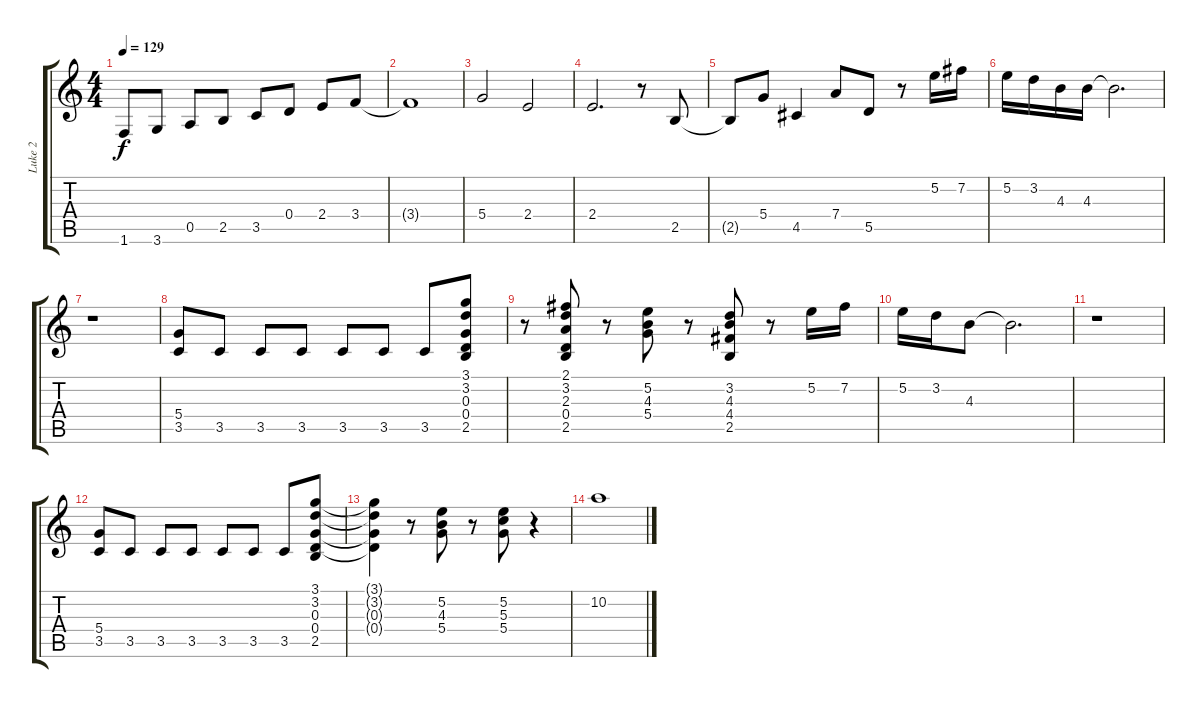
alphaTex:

\track ("Luke 2" "Luke 2") {instrument overdrivenguitar}
\staff {score tabs}
\tuning (E4 B3 G3 D3 A2 E2) {hide}
\ts (4 4)
\tempo 129
\clef g2
\ks c
1.6.8{dy f} 3.6.8 0.5.8 2.5.8 3.5.8 0.4.8 2.4.8 3.4.8 |
3.4{t}.1 |
5.4.2 2.4.2 |
2.4.2{d} r.8 2.5.8 |
2.5{t}.8 5.4.8 4.5.4 7.4.8 5.5.8 r.8 5.2.16 7.2.16 |
5.2.16 3.2.16 4.3.16 4.3.16 4.3{t}.2{d} |
r.1 |
(5.4 3.5).8 3.5.8 3.5.8 3.5.8 3.5.8 3.5.8 3.5.8 (3.1 3.2 0.3 0.4 2.5).8 |
r.8 (2.1 3.2 2.3 0.4 2.5).8 r.8 (5.2 4.3 5.4).8 r.8 (3.2 4.3 4.4 2.5).8 r.8 5.2.16 7.2.16 |
5.2.16 3.2.16 4.3.8 4.3{t}.2{d} |
r.1 |
(5.4 3.5).8 3.5.8 3.5.8 3.5.8 3.5.8 3.5.8 3.5.8 (3.1 3.2 0.3 0.4 2.5).8 |
(3.1{t} 3.2{t} 0.3{t} 0.4{t}).4 r.8 (5.2 4.3 5.4).8 r.8 (5.2 5.3 5.4).8 r.4 |
10.2.1
